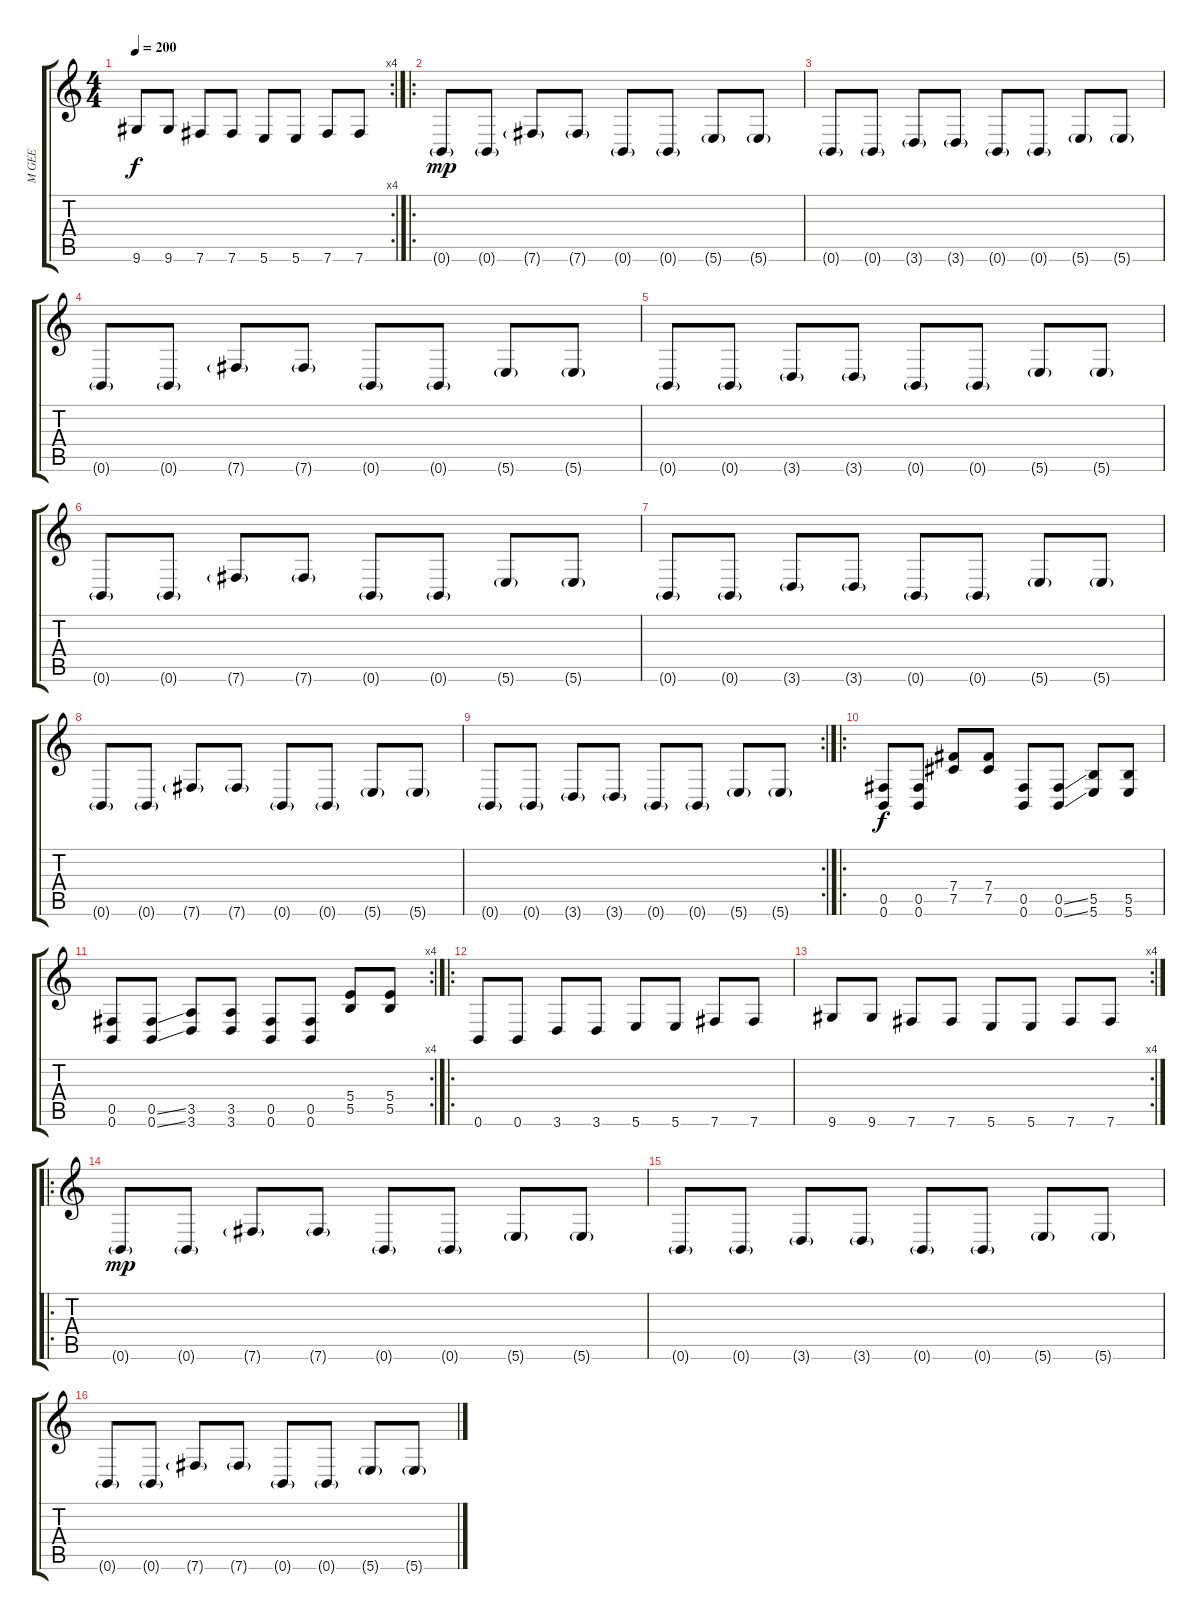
\track ("M GEE" "M GEE") {instrument distortionguitar}
\staff {score tabs}
\tuning (Db4 Ab3 E3 B2 Gb2 B1) {hide}
\rc 4
\ts (4 4)
\tempo 200
\clef g2
\ks c
9.6.8{dy f} 9.6.8 7.6.8 7.6.8 5.6.8 5.6.8 7.6.8 7.6.8 |
\ro
0.6{g}.8{dy mp} 0.6{g}.8 7.6{g}.8 7.6{g}.8 0.6{g}.8 0.6{g}.8 5.6{g}.8 5.6{g}.8 |
0.6{g}.8 0.6{g}.8 3.6{g}.8 3.6{g}.8 0.6{g}.8 0.6{g}.8 5.6{g}.8 5.6{g}.8 |
0.6{g}.8 0.6{g}.8 7.6{g}.8 7.6{g}.8 0.6{g}.8 0.6{g}.8 5.6{g}.8 5.6{g}.8 |
0.6{g}.8 0.6{g}.8 3.6{g}.8 3.6{g}.8 0.6{g}.8 0.6{g}.8 5.6{g}.8 5.6{g}.8 |
0.6{g}.8 0.6{g}.8 7.6{g}.8 7.6{g}.8 0.6{g}.8 0.6{g}.8 5.6{g}.8 5.6{g}.8 |
0.6{g}.8 0.6{g}.8 3.6{g}.8 3.6{g}.8 0.6{g}.8 0.6{g}.8 5.6{g}.8 5.6{g}.8 |
0.6{g}.8 0.6{g}.8 7.6{g}.8 7.6{g}.8 0.6{g}.8 0.6{g}.8 5.6{g}.8 5.6{g}.8 |
\rc 2
0.6{g}.8 0.6{g}.8 3.6{g}.8 3.6{g}.8 0.6{g}.8 0.6{g}.8 5.6{g}.8 5.6{g}.8 |
\ro
(0.5 0.6).8{dy f} (0.5 0.6).8 (7.4 7.5).8 (7.4 7.5).8 (0.5 0.6).8 (0.5{ss} 0.6{ss}).8 (5.5 5.6).8 (5.5 5.6).8 |
\rc 4
(0.5 0.6).8 (0.5{ss} 0.6{ss}).8 (3.5 3.6).8 (3.5 3.6).8 (0.5 0.6).8 (0.5 0.6).8 (5.4 5.5).8 (5.4 5.5).8 |
\ro
0.6.8 0.6.8 3.6.8 3.6.8 5.6.8 5.6.8 7.6.8 7.6.8 |
\rc 4
9.6.8 9.6.8 7.6.8 7.6.8 5.6.8 5.6.8 7.6.8 7.6.8 |
\ro
0.6{g}.8{dy mp} 0.6{g}.8 7.6{g}.8 7.6{g}.8 0.6{g}.8 0.6{g}.8 5.6{g}.8 5.6{g}.8 |
0.6{g}.8 0.6{g}.8 3.6{g}.8 3.6{g}.8 0.6{g}.8 0.6{g}.8 5.6{g}.8 5.6{g}.8 |
0.6{g}.8 0.6{g}.8 7.6{g}.8 7.6{g}.8 0.6{g}.8 0.6{g}.8 5.6{g}.8 5.6{g}.8
